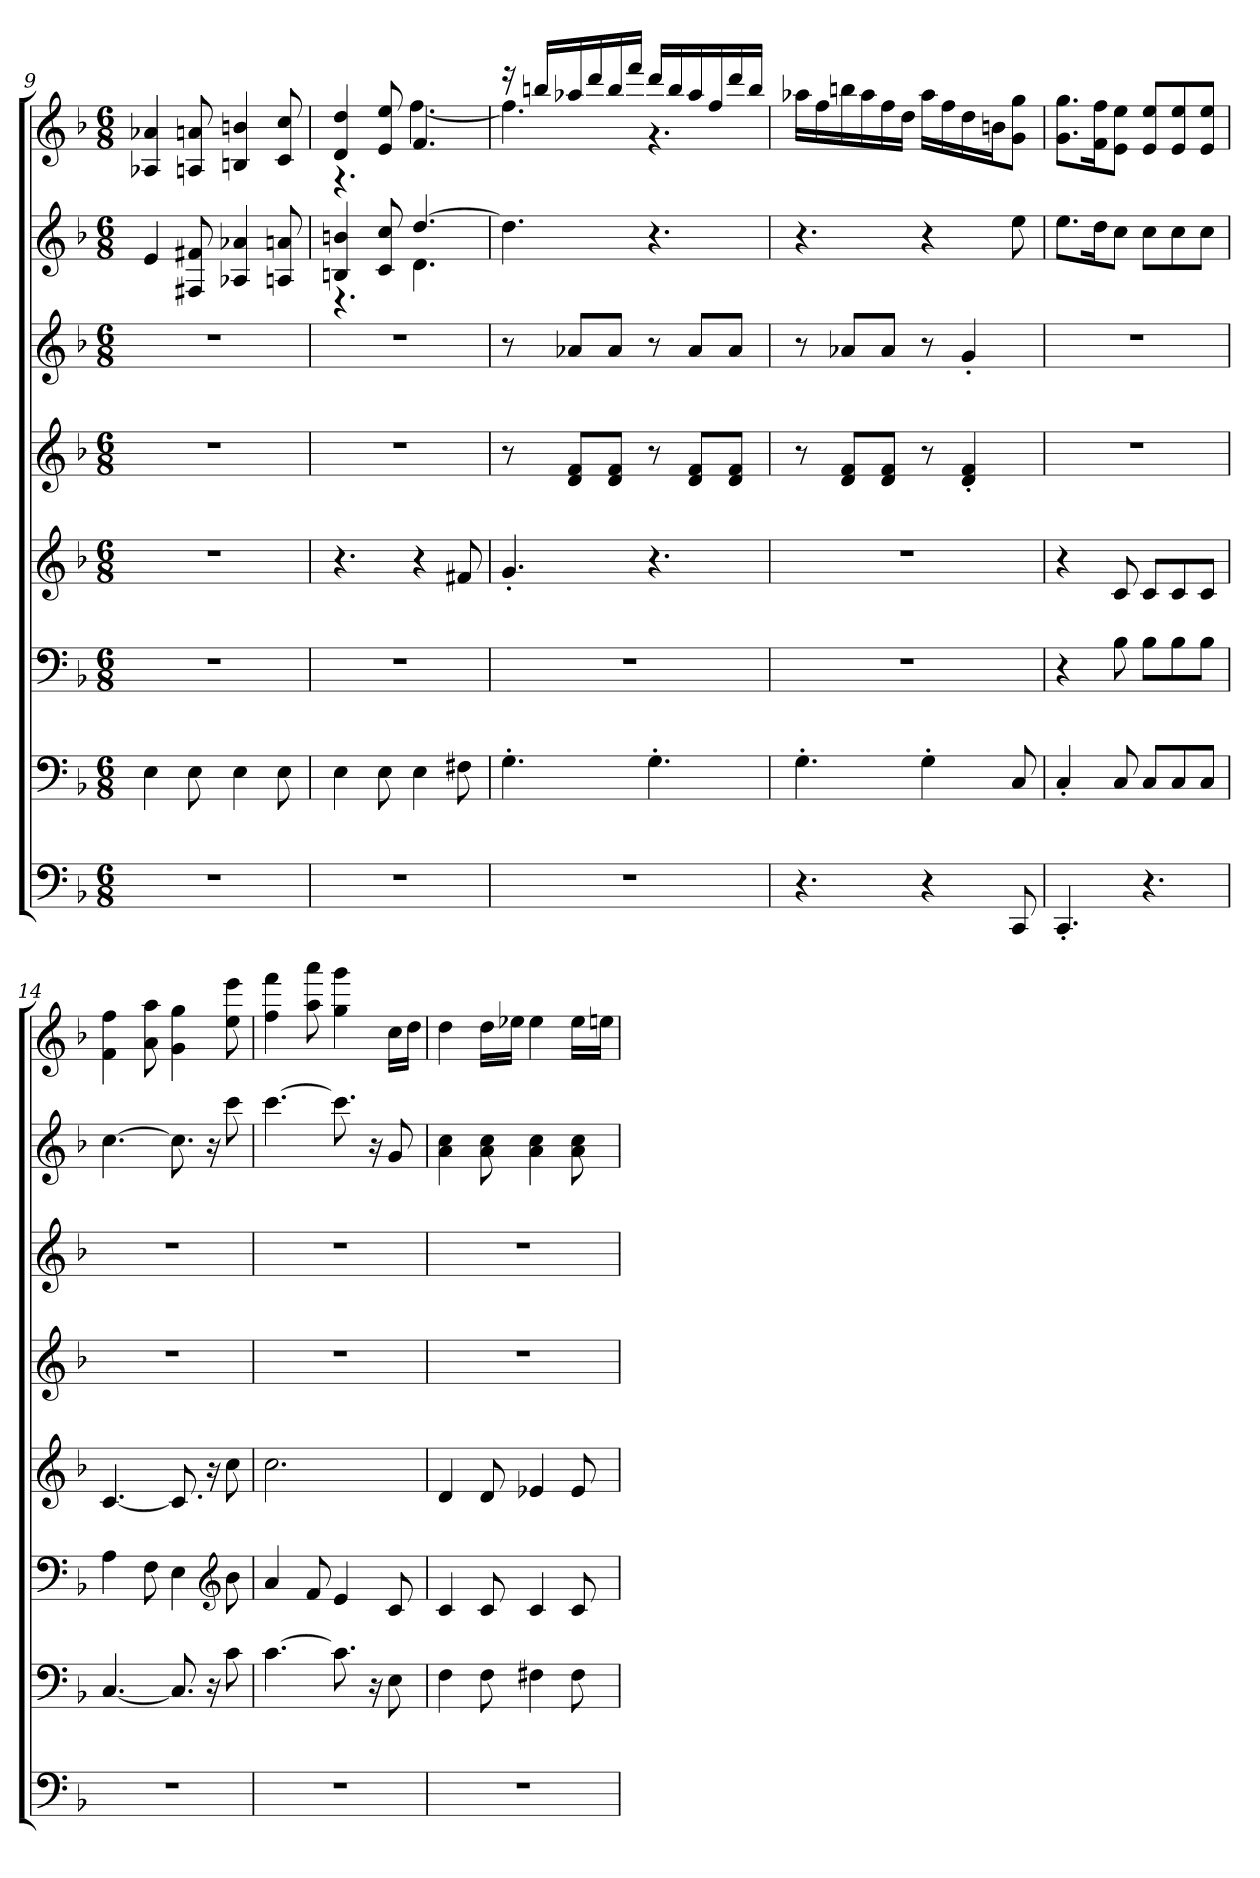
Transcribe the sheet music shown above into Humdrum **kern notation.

**kern	**kern	**kern	**kern	**kern	**kern	**kern	**kern
*part5	*part5	*part4	*part4	*part3	*part3	*part2	*part1
*staff8	*staff7	*staff6	*staff5	*staff4	*staff3	*staff2	*staff1
!!LO:PB:g=z
*clefF4	*clefF4	*clefF4	*clefG2	*clefG2	*clefG2	*clefG2	*clefG2
*k[b-]	*k[b-]	*k[b-]	*k[b-]	*k[b-]	*k[b-]	*k[b-]	*k[b-]
*M6/8	*M6/8	*M6/8	*M6/8	*M6/8	*M6/8	*M6/8	*M6/8
*MM121	*MM121	*MM121	*MM121	*MM121	*MM121	*MM121	*MM121
=9	=9	=9	=9	=9	=9	=9	=9
2.r	4E\	2.r	2.r	2.r	2.r	4e/	4A-X/ 4a-X/
.	8E\	.	.	.	.	8F#X/ 8f#X/	8An/ 8an/
.	4E\	.	.	.	.	4A-X/ 4a-X/	4Bn/ 4bn/
.	8E\	.	.	.	.	8An/ 8an/	8c/ 8cc/
=10	=10	=10	=10	=10	=10	=10	=10
*	*	*	*	*	*	*^	*^
2.r	4E\	2.r	4.r	2.r	2.r	4Bn/ 4bn/	4.r	4d/ 4dd/	4.r
*	*	*	*	*	*	*	*	*MM118	*
.	8E\	.	.	.	.	8c/ 8cc/	.	8e/ 8ee/	.
.	4E\	.	4r	.	.	[4.dd/	4.d\	4.f/	[4.ff\
.	8F#X\	.	8f#X/	.	.	.	.	.	.
*	*	*	*	*	*	*v	*v	*	*
=11	=11	=11	=11	=11	=11	=11	=11	=11
*	*	*	*	*	*	*	*MM121	*
2.r	4.G'\	2.r	4.g'/	8r	8r	4.dd\]	16r	4.ff\]
.	.	.	.	.	.	.	16bbn/LL	.
.	.	.	.	8d/ 8f/L	8a-X/L	.	16aa-X/	.
.	.	.	.	.	.	.	16ddd/	.
.	.	.	.	8d/ 8f/J	8a-/J	.	16bb/	.
.	.	.	.	.	.	.	16fff/JJ	.
.	4.G'\	.	4.r	8r	8r	4.r	16ddd/LL	4.r
.	.	.	.	.	.	.	16bb/	.
.	.	.	.	8d/ 8f/L	8a-/L	.	16aa-/	.
.	.	.	.	.	.	.	16ff/	.
.	.	.	.	8d/ 8f/J	8a-/J	.	16ddd/	.
.	.	.	.	.	.	.	16bb/JJ	.
*	*	*	*	*	*	*	*v	*v
!!LO:PB:g=z
=12	=12	=12	=12	=12	=12	=12	=12
4.r	4.G'\	2.r	2.r	8r	8r	4.r	16aa-X\LL
.	.	.	.	.	.	.	16ff\
.	.	.	.	8d/ 8f/L	8a-X/L	.	16bbn\
.	.	.	.	.	.	.	16aa-\
.	.	.	.	8d/ 8f/J	8a-/J	.	16ff\
.	.	.	.	.	.	.	16dd\JJ
4r	4G'\	.	.	8r	8r	4r	16aa-\LL
.	.	.	.	.	.	.	16ff\
.	.	.	.	4d/' 4f/'	4g'/	.	16dd\
.	.	.	.	.	.	.	16bn\J
8CC/	8C/	.	.	.	.	8ee\	8g\ 8gg\J
=13	=13	=13	=13	=13	=13	=13	=13
*	*	*	*	*	*	*	*MM121
4.CC'/	4C'/	4r	4r	2.r	2.r	8.ee\L	8.g\ 8.gg\L
.	.	.	.	.	.	16dd\K	16f\ 16ff\K
.	8C/	8B-\	8c/	.	.	8cc\J	8e\ 8ee\J
4.r	8C/L	8B-\L	8c/L	.	.	8cc\L	8e/ 8ee/L
.	8C/	8B-\	8c/	.	.	8cc\	8e/ 8ee/
.	8C/J	8B-\J	8c/J	.	.	8cc\J	8e/ 8ee/J
=14	=14	=14	=14	=14	=14	=14	=14
*	*	*	*	*	*	*	*MM121
2.r	[4.C/	4A\	[4.c/	2.r	2.r	[4.cc\	4f\ 4ff\
.	.	8F\	.	.	.	.	8a\ 8aa\
.	8.C/]	4E\	8.c/]	.	.	8.cc\]	4g\ 4gg\
.	16r	.	16r	.	.	16r	.
*	*	*clefG2	*	*	*	*	*
.	8c\	8b-\	8cc\	.	.	8ccc\	8ee\ 8eee\
=15	=15	=15	=15	=15	=15	=15	=15
2.r	[4.c\	4a/	2.cc\	2.r	2.r	[4.ccc\	4ff\ 4fff\
.	.	8f/	.	.	.	.	8aa\ 8aaa\
*	*	*	*	*	*	*	*MM100
.	8.c\]	4e/	.	.	.	8.ccc\]	4gg\ 4ggg\
.	16r	.	.	.	.	16r	.
*	*	*	*	*	*	*	*MM121
.	8E\	8c/	.	.	.	8g/	16cc\LL
.	.	.	.	.	.	.	16dd\JJ
!!LO:PB:g=z
=16	=16	=16	=16	=16	=16	=16	=16
2.r	4F\	4c/	4d/	2.r	2.r	4a\ 4cc\	4dd\
.	8F\	8c/	8d/	.	.	8a\ 8cc\	16dd\LL
.	.	.	.	.	.	.	16ee-X\JJ
.	4F#X\	4c/	4e-X/	.	.	4a\ 4cc\	4ee-\
.	8F#\	8c/	8e-/	.	.	8a\ 8cc\	16ee-\LL
.	.	.	.	.	.	.	16een\JJ
=	=	=	=	=	=	=	=
*-	*-	*-	*-	*-	*-	*-	*-
